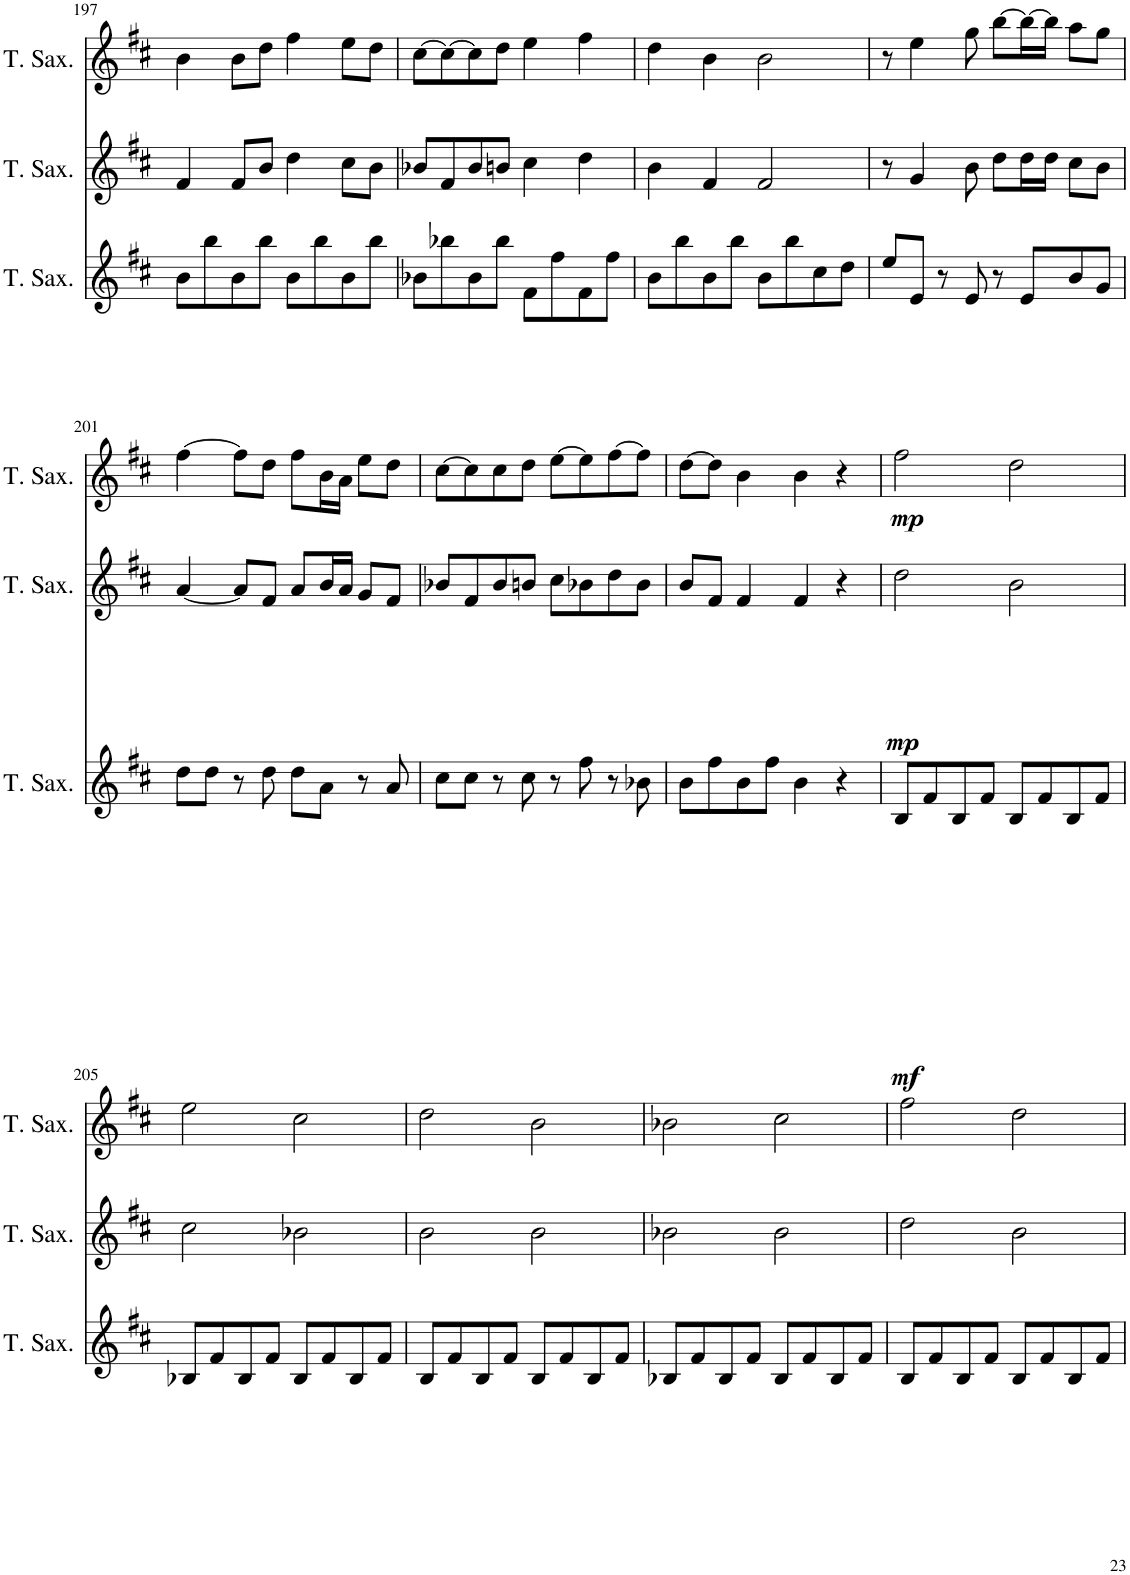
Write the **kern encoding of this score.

**kern	**dynam	**kern	**dynam	**kern	**dynam
*part3	*part3	*part2	*part2	*part1	*part1
*staff3	*staff3	*staff2	*staff2	*staff1	*staff1
*I"Tenor Saxophone	*	*I"Tenor Saxophone	*	*I"Tenor Saxophone	*
*I'T. Sax.	*	*I'T. Sax.	*	*I'T. Sax.	*
!!LO:PB:g=z
*clefG2	*	*clefG2	*	*clefG2	*
*Trd8c14	*	*Trd8c14	*	*Trd8c14	*
*k[f#c#]	*	*k[f#c#]	*	*k[f#c#]	*
*M4/4	*	*M4/4	*	*M4/4	*
=197	=197	=197	=197	=197	=197
8b\L	.	4f#/	.	4b\	.
8bb\	.	.	.	.	.
8b\	.	8f#/L	.	8b\L	.
8bb\J	.	8b/J	.	8dd\J	.
8b\L	.	4dd\	.	4ff#\	.
8bb\	.	.	.	.	.
8b\	.	8cc#\L	.	8ee\L	.
8bb\J	.	8b\J	.	8dd\J	.
=198	=198	=198	=198	=198	=198
8b-X\L	.	8b-X/L	.	[8cc#\L	.
8bb-X\	.	8f#/	.	8cc#\_	.
8b-\	.	8b-/	.	8cc#\]	.
8bb-\J	.	8bn/J	.	8dd\J	.
8f#\L	.	4cc#\	.	4ee\	.
8ff#\	.	.	.	.	.
8f#\	.	4dd\	.	4ff#\	.
8ff#\J	.	.	.	.	.
=199	=199	=199	=199	=199	=199
8b\L	.	4b\	.	4dd\	.
8bb\	.	.	.	.	.
8b\	.	4f#/	.	4b\	.
8bb\J	.	.	.	.	.
8b\L	.	2f#/	.	2b\	.
8bb\	.	.	.	.	.
8cc#\	.	.	.	.	.
8dd\J	.	.	.	.	.
=200	=200	=200	=200	=200	=200
8ee/L	.	8r	.	8r	.
8e/J	.	4g/	.	4ee\	.
8r	.	.	.	.	.
8e/	.	8b\	.	8gg\	.
8r	.	8dd\L	.	[8bb\L	.
8e/L	.	16dd\L	.	16bb\L_	.
.	.	16dd\JJ	.	16bb\JJ]	.
8b/	.	8cc#\L	.	8aa\L	.
8g/J	.	8b\J	.	8gg\J	.
!!LO:LB:g=z
=201	=201	=201	=201	=201	=201
8dd\L	.	[4a/	.	[4ff#\	.
8dd\J	.	.	.	.	.
8r	.	8a/L]	.	8ff#\L]	.
8dd\	.	8f#/J	.	8dd\J	.
8dd\L	.	8a/L	.	8ff#\L	.
8a\J	.	16b/L	.	16b\L	.
.	.	16a/JJ	.	16a\JJ	.
8r	.	8g/L	.	8ee\L	.
8a/	.	8f#/J	.	8dd\J	.
=202	=202	=202	=202	=202	=202
8cc#\L	.	8b-X/L	.	[8cc#\L	.
8cc#\J	.	8f#/	.	8cc#\]	.
8r	.	8b-/	.	8cc#\	.
8cc#\	.	8bn/J	.	8dd\J	.
8r	.	8cc#\L	.	[8ee\L	.
8ff#\	.	8b-X\	.	8ee\]	.
8r	.	8dd\	.	[8ff#\	.
8b-X\	.	8b-\J	.	8ff#\J]	.
=203	=203	=203	=203	=203	=203
8b\L	.	8b/L	.	[8dd\L	.
8ff#\	.	8f#/J	.	8dd\J]	.
8b\	.	4f#/	.	4b\	.
8ff#\J	.	.	.	.	.
4b\	.	4f#/	.	4b\	.
4r	.	4r	.	4r	.
=204	=204	=204	=204	=204	=204
!	!LO:DY:b	!	!LO:DY:b	!	!LO:DY:b
8B/L	mf	2dd\	mp	2ff#\	mp
8f#/	.	.	.	.	.
8B/	.	.	.	.	.
8f#/J	.	.	.	.	.
8B/L	.	2b\	.	2dd\	.
8f#/	.	.	.	.	.
8B/	.	.	.	.	.
8f#/J	.	.	.	.	.
!!LO:LB:g=z
=205	=205	=205	=205	=205	=205
8B-X/L	.	2cc#\	.	2ee\	.
8f#/	.	.	.	.	.
8B-/	.	.	.	.	.
8f#/J	.	.	.	.	.
8B-/L	.	2b-X\	.	2cc#\	.
8f#/	.	.	.	.	.
8B-/	.	.	.	.	.
8f#/J	.	.	.	.	.
=206	=206	=206	=206	=206	=206
8B/L	.	2b\	.	2dd\	.
8f#/	.	.	.	.	.
8B/	.	.	.	.	.
8f#/J	.	.	.	.	.
8B/L	.	2b\	.	2b\	.
8f#/	.	.	.	.	.
8B/	.	.	.	.	.
8f#/J	.	.	.	.	.
=207	=207	=207	=207	=207	=207
8B-X/L	.	2b-X\	.	2b-X\	.
8f#/	.	.	.	.	.
8B-/	.	.	.	.	.
8f#/J	.	.	.	.	.
8B-/L	.	2b-\	.	2cc#\	.
8f#/	.	.	.	.	.
8B-/	.	.	.	.	.
8f#/J	.	.	.	.	.
=208	=208	=208	=208	=208	=208
8B/L	.	2dd\	.	2ff#\	.
8f#/	.	.	.	.	.
8B/	.	.	.	.	.
8f#/J	.	.	.	.	.
8B/L	.	2b\	.	2dd\	.
8f#/	.	.	.	.	.
8B/	.	.	.	.	.
8f#/J	.	.	.	.	.
=	=	=	=	=	=
*-	*-	*-	*-	*-	*-
